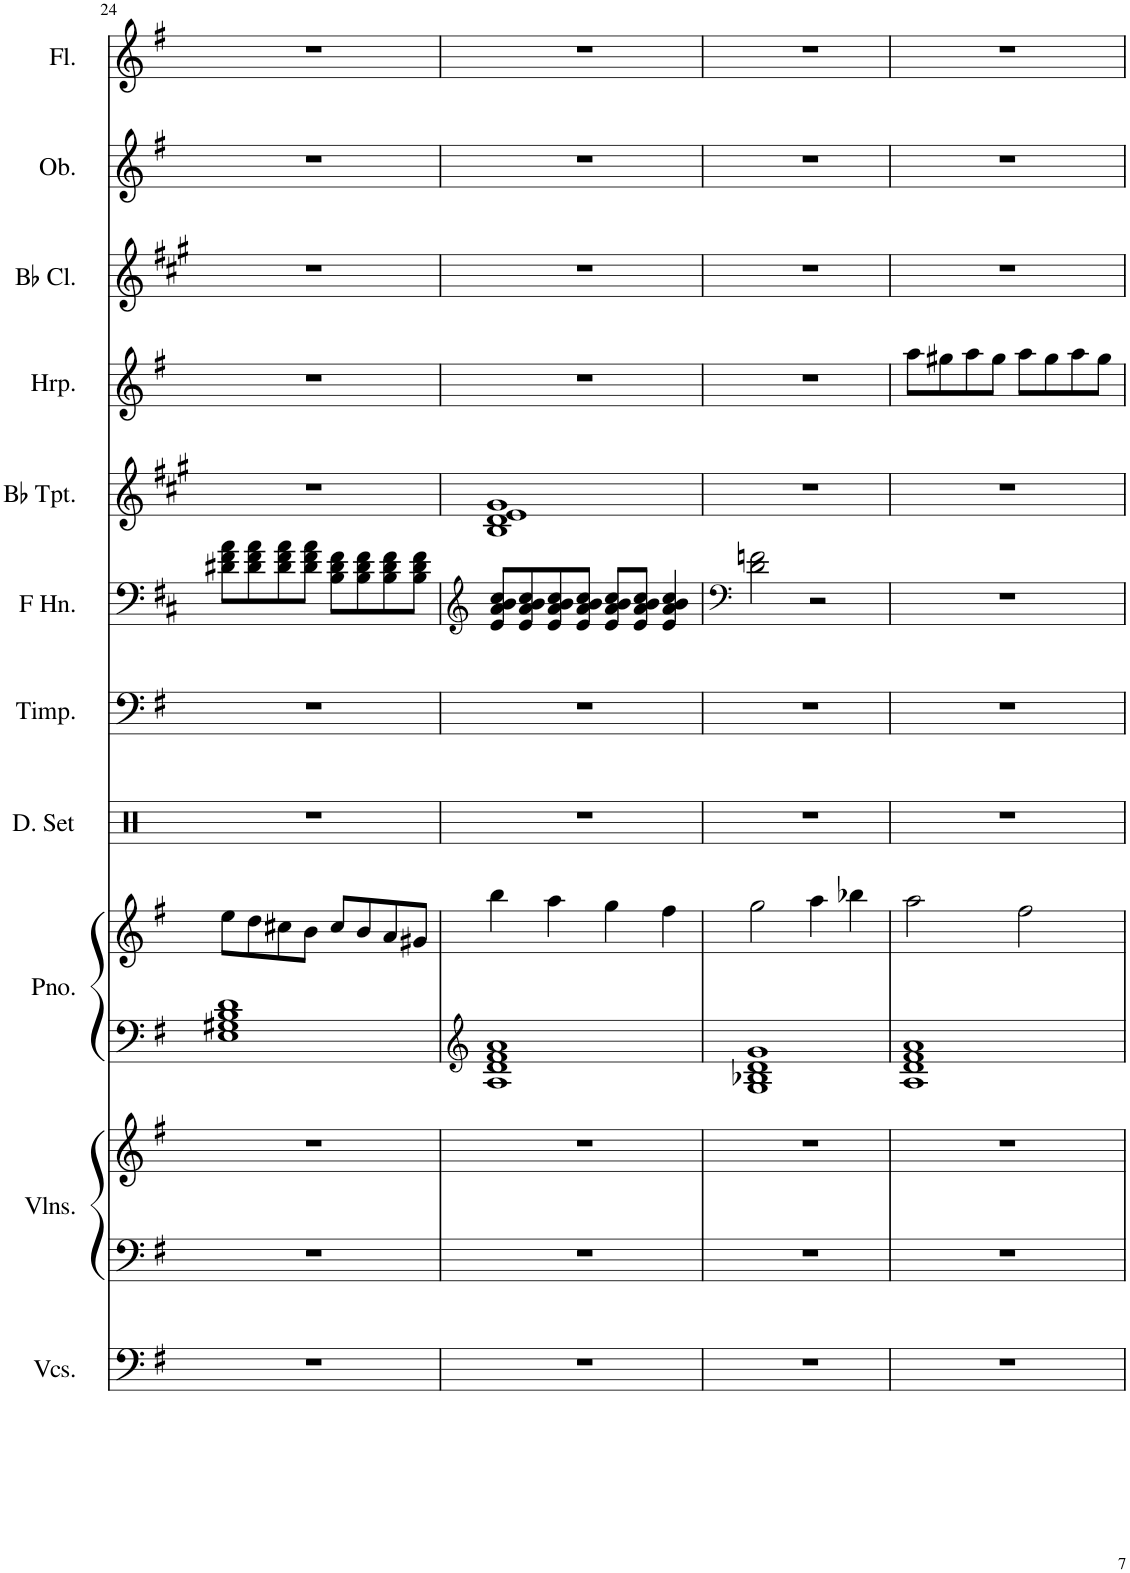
**kern	**kern	**kern	**kern	**kern	**kern	**kern	**kern	**kern	**kern	**kern	**kern	**kern
*part11	*part10	*part10	*part9	*part9	*part8	*part7	*part6	*part5	*part4	*part3	*part2	*part1
*staff13	*staff12	*staff11	*staff10	*staff9	*staff8	*staff7	*staff6	*staff5	*staff4	*staff3	*staff2	*staff1
*I"Violoncellos	*I"Violins	*	*I"Piano, Vl.I	*	*I"Drumset	*I"Timpani	*I"Horn in F	*I"Bb Trumpet	*I"Harp	*I"Bb Clarinet	*I"Oboe	*I"Flute
*I'Vcs.	*I'Vlns.	*	*I'Pno.	*	*I'D. Set	*I'Timp.	*	*I'Bb Tpt.	*I'Hrp.	*I'Bb Cl.	*I'Ob.	*I'Fl.
!!LO:PB:g=z
*clefF4	*clefF4	*clefG2	*clefF4	*clefG2	*clefX	*clefF4	*clefF4	*clefG2	*clefG2	*clefG2	*clefG2	*clefG2
*	*	*	*	*	*	*	*Trd4c7	*Trd1c2	*	*Trd1c2	*	*
*k[f#]	*k[f#]	*k[f#]	*k[f#]	*k[f#]	*k[]	*k[f#]	*k[f#c#]	*k[f#c#g#]	*k[f#]	*k[f#c#g#]	*k[f#]	*k[f#]
*M4/4	*M4/4	*M4/4	*M4/4	*M4/4	*M4/4	*M4/4	*M4/4	*M4/4	*M4/4	*M4/4	*M4/4	*M4/4
=24	=24	=24	=24	=24	=24	=24	=24	=24	=24	=24	=24	=24
1r	1r	1r	1E 1G#X 1B 1d	8ee\L	1r	1r	8d#X\ 8f#\ 8a\L	1r	1r	1r	1r	1r
.	.	.	.	8dd\	.	.	8d#\ 8f#\ 8a\	.	.	.	.	.
.	.	.	.	8cc#X\	.	.	8d#\ 8f#\ 8a\	.	.	.	.	.
.	.	.	.	8b\J	.	.	8d#\ 8f#\ 8a\J	.	.	.	.	.
.	.	.	.	8cc#/L	.	.	8B\ 8d#\ 8f#\L	.	.	.	.	.
.	.	.	.	8b/	.	.	8B\ 8d#\ 8f#\	.	.	.	.	.
.	.	.	.	8a/	.	.	8B\ 8d#\ 8f#\	.	.	.	.	.
.	.	.	.	8g#X/J	.	.	8B\ 8d#\ 8f#\J	.	.	.	.	.
=25	=25	=25	=25	=25	=25	=25	=25	=25	=25	=25	=25	=25
*	*	*	*clefG2	*	*	*	*clefG2	*	*	*	*	*
1r	1r	1r	1A 1d 1f# 1a	4bb\	1r	1r	8e/ 8a/ 8b/ 8cc#/L	1B 1d 1e 1g#	1r	1r	1r	1r
.	.	.	.	.	.	.	8e/ 8a/ 8b/ 8cc#/	.	.	.	.	.
.	.	.	.	4aa\	.	.	8e/ 8a/ 8b/ 8cc#/	.	.	.	.	.
.	.	.	.	.	.	.	8e/ 8a/ 8b/ 8cc#/J	.	.	.	.	.
.	.	.	.	4gg\	.	.	8e/ 8a/ 8b/ 8cc#/L	.	.	.	.	.
.	.	.	.	.	.	.	8e/ 8a/ 8b/ 8cc#/J	.	.	.	.	.
.	.	.	.	4ff#\	.	.	4e/ 4a/ 4b/ 4cc#/	.	.	.	.	.
=26	=26	=26	=26	=26	=26	=26	=26	=26	=26	=26	=26	=26
*	*	*	*	*	*	*	*clefF4	*	*	*	*	*
1r	1r	1r	1G 1B-X 1d 1g	2gg\	1r	1r	2d\ 2fn\	1r	1r	1r	1r	1r
.	.	.	.	4aa\	.	.	2r	.	.	.	.	.
.	.	.	.	4bb-X\	.	.	.	.	.	.	.	.
=27	=27	=27	=27	=27	=27	=27	=27	=27	=27	=27	=27	=27
1r	1r	1r	1A 1d 1f# 1a	2aa\	1r	1r	1r	1r	8aa\L	1r	1r	1r
.	.	.	.	.	.	.	.	.	8gg#X\	.	.	.
.	.	.	.	.	.	.	.	.	8aa\	.	.	.
.	.	.	.	.	.	.	.	.	8gg#\J	.	.	.
.	.	.	.	2ff#\	.	.	.	.	8aa\L	.	.	.
.	.	.	.	.	.	.	.	.	8gg#\	.	.	.
.	.	.	.	.	.	.	.	.	8aa\	.	.	.
.	.	.	.	.	.	.	.	.	8gg#\J	.	.	.
=	=	=	=	=	=	=	=	=	=	=	=	=
*-	*-	*-	*-	*-	*-	*-	*-	*-	*-	*-	*-	*-
